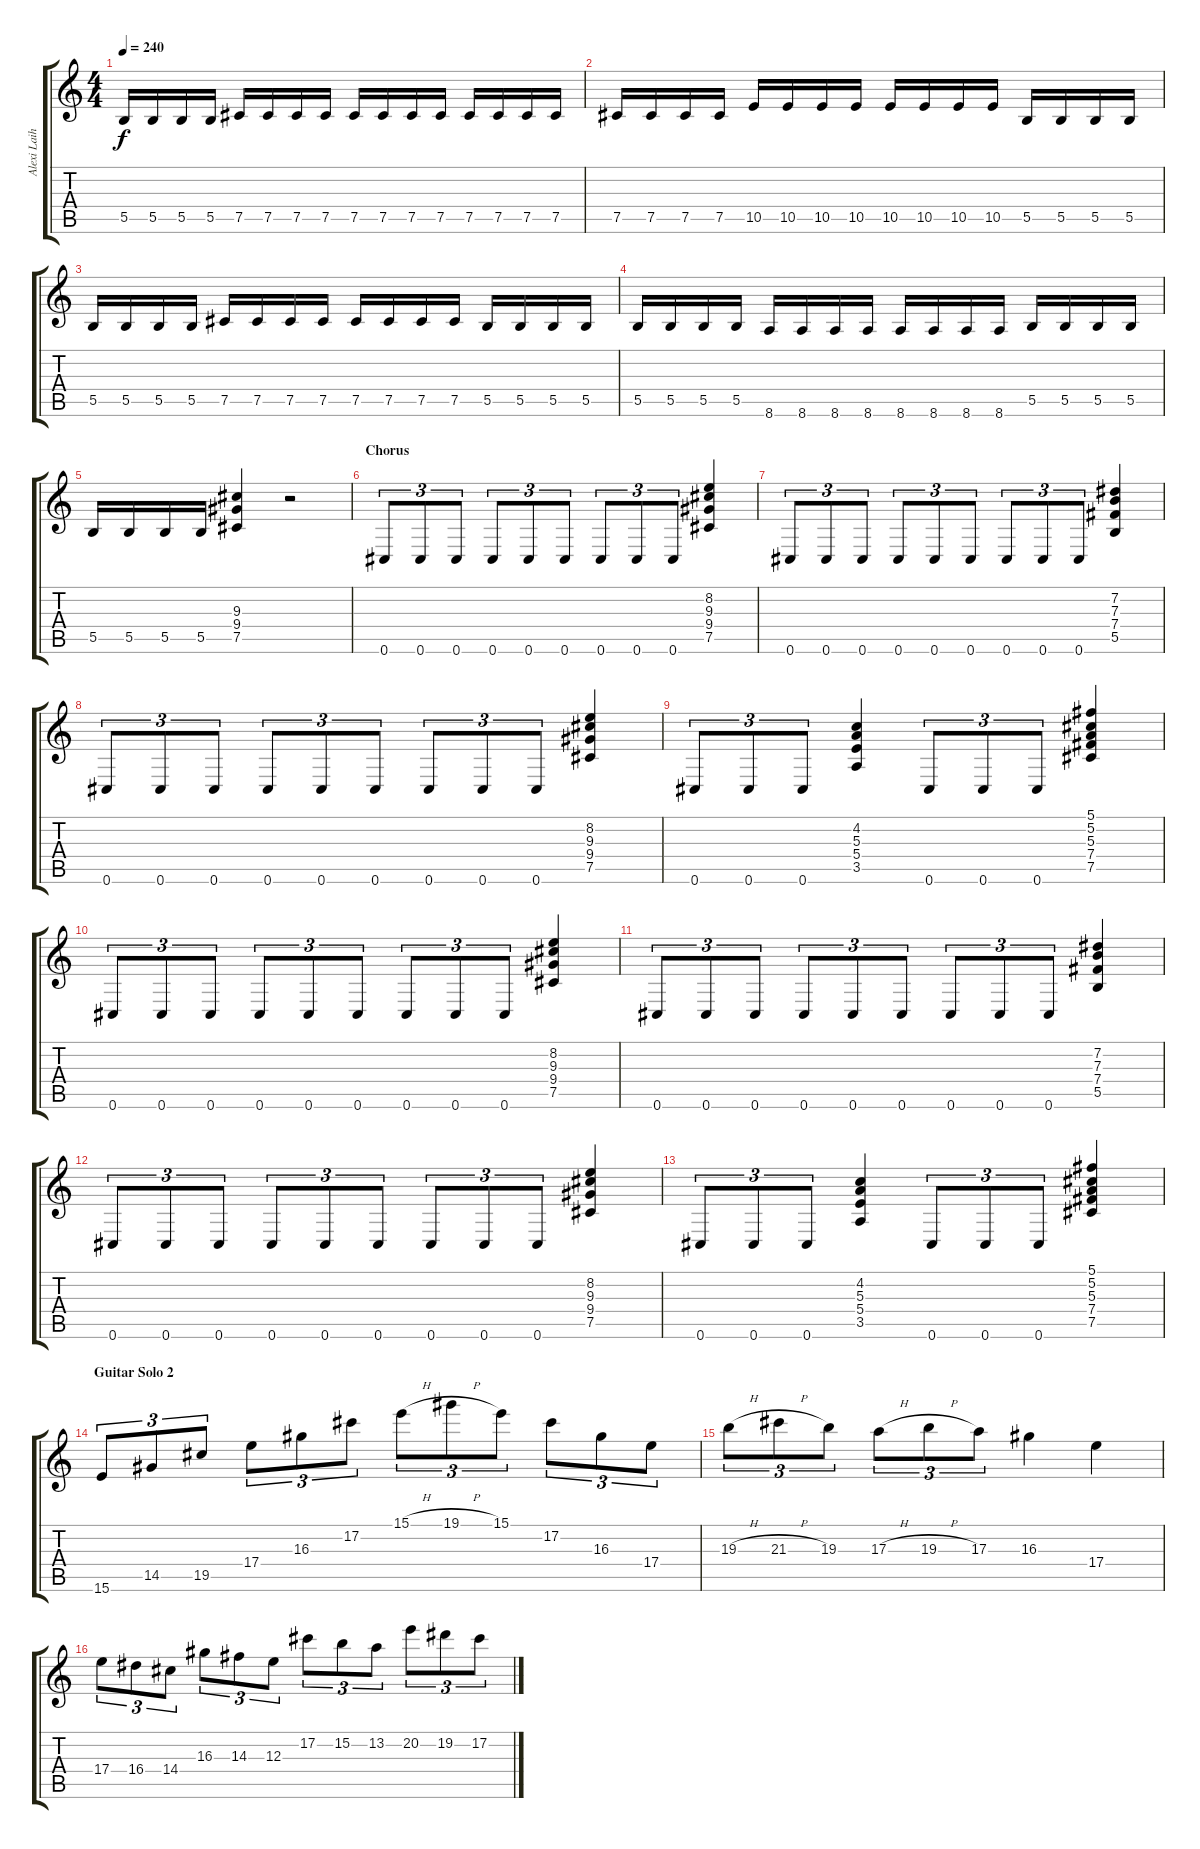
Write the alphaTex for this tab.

\track ("Alexi Laiho" "Alexi Laih") {instrument distortionguitar}
\staff {score tabs}
\tuning (Db4 Ab3 E3 B2 Gb2 Db2) {hide}
\ts (4 4)
\tempo 240
\clef g2
\ks c
5.5.16{dy f} 5.5.16 5.5.16 5.5.16 7.5.16 7.5.16 7.5.16 7.5.16 7.5.16 7.5.16 7.5.16 7.5.16 7.5.16 7.5.16 7.5.16 7.5.16 |
7.5.16 7.5.16 7.5.16 7.5.16 10.5.16 10.5.16 10.5.16 10.5.16 10.5.16 10.5.16 10.5.16 10.5.16 5.5.16 5.5.16 5.5.16 5.5.16 |
5.5.16 5.5.16 5.5.16 5.5.16 7.5.16 7.5.16 7.5.16 7.5.16 7.5.16 7.5.16 7.5.16 7.5.16 5.5.16 5.5.16 5.5.16 5.5.16 |
5.5.16 5.5.16 5.5.16 5.5.16 8.6.16 8.6.16 8.6.16 8.6.16 8.6.16 8.6.16 8.6.16 8.6.16 5.5.16 5.5.16 5.5.16 5.5.16 |
5.5.16 5.5.16 5.5.16 5.5.16 (9.3 9.4 7.5).4 r.2 |
\section ("" "Chorus")
0.6.8{tu (3 2)} 0.6.8{tu (3 2)} 0.6.8{tu (3 2)} 0.6.8{tu (3 2)} 0.6.8{tu (3 2)} 0.6.8{tu (3 2)} 0.6.8{tu (3 2)} 0.6.8{tu (3 2)} 0.6.8{tu (3 2)} (8.2 9.3 9.4 7.5).4 |
0.6.8{tu (3 2)} 0.6.8{tu (3 2)} 0.6.8{tu (3 2)} 0.6.8{tu (3 2)} 0.6.8{tu (3 2)} 0.6.8{tu (3 2)} 0.6.8{tu (3 2)} 0.6.8{tu (3 2)} 0.6.8{tu (3 2)} (7.2 7.3 7.4 5.5).4 |
0.6.8{tu (3 2)} 0.6.8{tu (3 2)} 0.6.8{tu (3 2)} 0.6.8{tu (3 2)} 0.6.8{tu (3 2)} 0.6.8{tu (3 2)} 0.6.8{tu (3 2)} 0.6.8{tu (3 2)} 0.6.8{tu (3 2)} (8.2 9.3 9.4 7.5).4 |
0.6.8{tu (3 2)} 0.6.8{tu (3 2)} 0.6.8{tu (3 2)} (4.2 5.3 5.4 3.5).4 0.6.8{tu (3 2)} 0.6.8{tu (3 2)} 0.6.8{tu (3 2)} (5.1 5.2 5.3 7.4 7.5).4 |
0.6.8{tu (3 2)} 0.6.8{tu (3 2)} 0.6.8{tu (3 2)} 0.6.8{tu (3 2)} 0.6.8{tu (3 2)} 0.6.8{tu (3 2)} 0.6.8{tu (3 2)} 0.6.8{tu (3 2)} 0.6.8{tu (3 2)} (8.2 9.3 9.4 7.5).4 |
0.6.8{tu (3 2)} 0.6.8{tu (3 2)} 0.6.8{tu (3 2)} 0.6.8{tu (3 2)} 0.6.8{tu (3 2)} 0.6.8{tu (3 2)} 0.6.8{tu (3 2)} 0.6.8{tu (3 2)} 0.6.8{tu (3 2)} (7.2 7.3 7.4 5.5).4 |
0.6.8{tu (3 2)} 0.6.8{tu (3 2)} 0.6.8{tu (3 2)} 0.6.8{tu (3 2)} 0.6.8{tu (3 2)} 0.6.8{tu (3 2)} 0.6.8{tu (3 2)} 0.6.8{tu (3 2)} 0.6.8{tu (3 2)} (8.2 9.3 9.4 7.5).4 |
0.6.8{tu (3 2)} 0.6.8{tu (3 2)} 0.6.8{tu (3 2)} (4.2 5.3 5.4 3.5).4 0.6.8{tu (3 2)} 0.6.8{tu (3 2)} 0.6.8{tu (3 2)} (5.1 5.2 5.3 7.4 7.5).4 |
\section ("" "Guitar Solo 2")
15.6.8{tu (3 2)} 14.5.8{tu (3 2)} 19.5.8{tu (3 2)} 17.4.8{tu (3 2)} 16.3.8{tu (3 2)} 17.2.8{tu (3 2)} 15.1{h}.8{tu (3 2)} 19.1{h}.8{tu (3 2)} 15.1.8{tu (3 2)} 17.2.8{tu (3 2)} 16.3.8{tu (3 2)} 17.4.8{tu (3 2)} |
19.3{h}.8{tu (3 2)} 21.3{h}.8{tu (3 2)} 19.3.8{tu (3 2)} 17.3{h}.8{tu (3 2)} 19.3{h}.8{tu (3 2)} 17.3.8{tu (3 2)} 16.3.4 17.4.4 |
17.4.8{tu (3 2)} 16.4.8{tu (3 2)} 14.4.8{tu (3 2)} 16.3.8{tu (3 2)} 14.3.8{tu (3 2)} 12.3.8{tu (3 2)} 17.2.8{tu (3 2)} 15.2.8{tu (3 2)} 13.2.8{tu (3 2)} 20.2.8{tu (3 2)} 19.2.8{tu (3 2)} 17.2.8{tu (3 2)}
